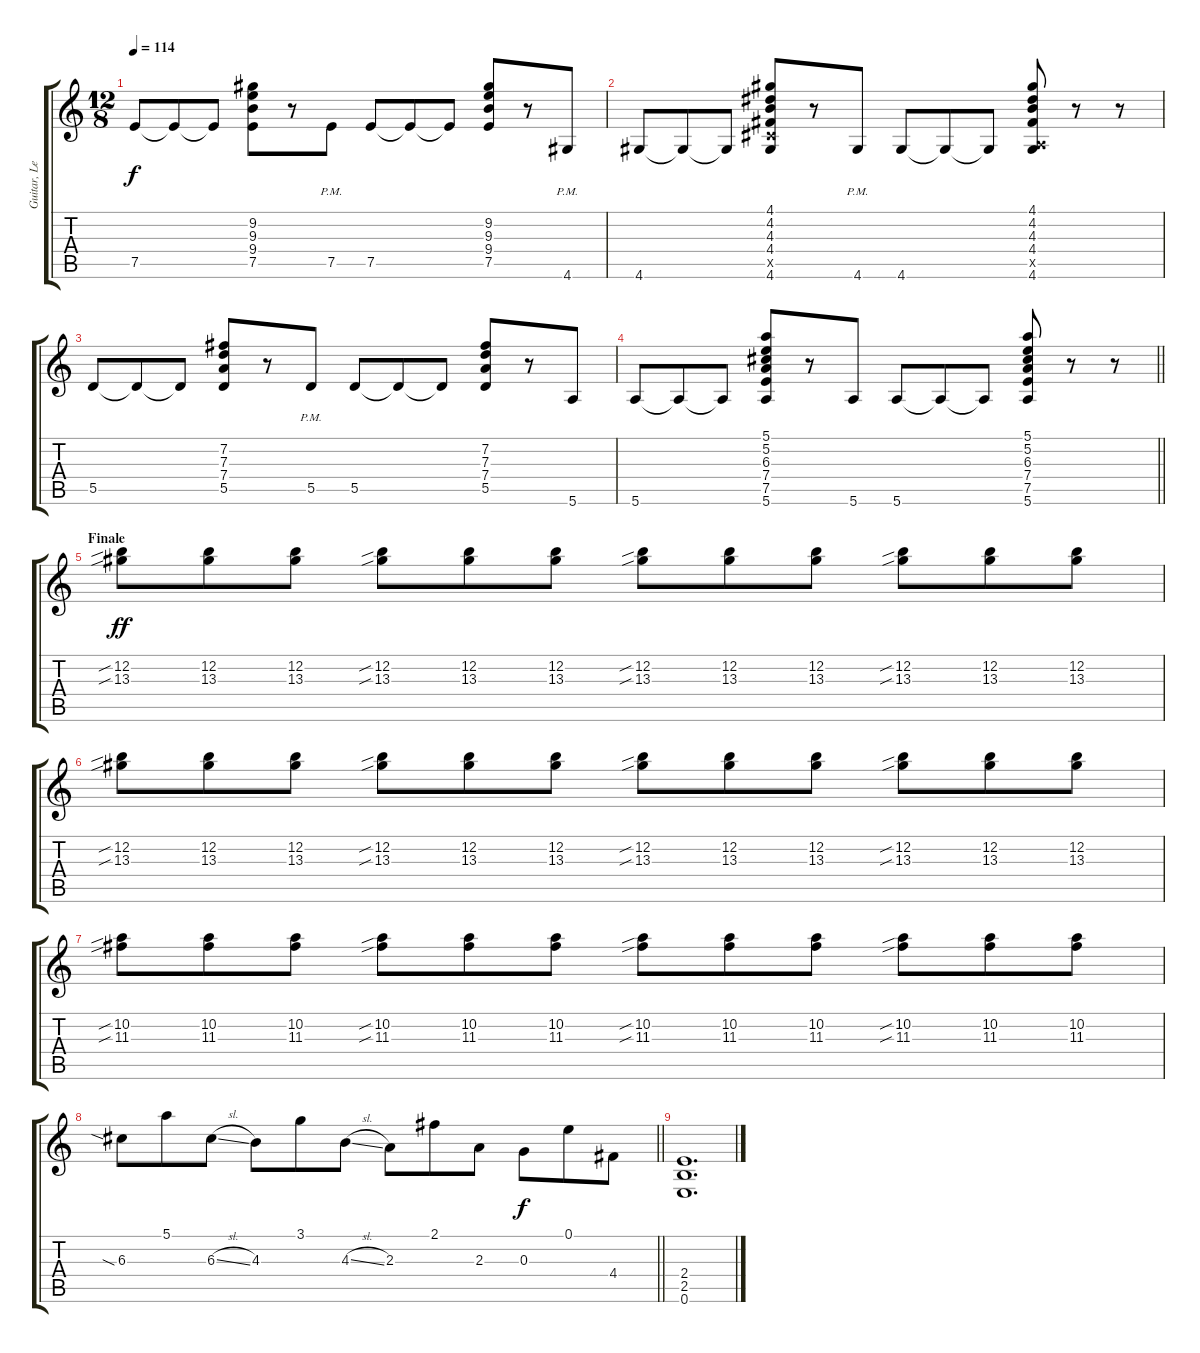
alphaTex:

\track ("Guitar, Lead" "Guitar, Le") {instrument electricguitarjazz}
\staff {score tabs}
\tuning (E4 B3 G3 D3 A2 E2) {hide}
\ts (12 8)
\tempo 114
\clef g2
\ks c
7.5.8{dy f} 7.5{t}.8 7.5{t}.8 (9.2 9.3 9.4 7.5).8 r.8 7.5{pm}.8 7.5.8 7.5{t}.8 7.5{t}.8 (9.2 9.3 9.4 7.5).8 r.8 4.6{pm}.8 |
4.6.8 4.6{t}.8 4.6{t}.8 (4.1 4.2 4.3 4.4 4.5{x} 4.6).8 r.8 4.6{pm}.8 4.6.8 4.6{t}.8 4.6{t}.8 (4.1 4.2 4.3 4.4 0.5{x} 4.6).8 r.8 r.8 |
5.5.8 5.5{t}.8 5.5{t}.8 (7.2 7.3 7.4 5.5).8 r.8 5.5{pm}.8 5.5.8 5.5{t}.8 5.5{t}.8 (7.2 7.3 7.4 5.5).8 r.8 5.6.8 |
\barLineRight lightlight
5.6.8 5.6{t}.8 5.6{t}.8 (5.1 5.2 6.3 7.4 7.5 5.6).8 r.8 5.6.8 5.6.8 5.6{t}.8 5.6{t}.8 (5.1 5.2 6.3 7.4 7.5 5.6).8 r.8 r.8 |
\section ("" "Finale")
(12.2{sib} 13.3{sib}).8{dy ff} (12.2 13.3).8 (12.2 13.3).8 (12.2{sib} 13.3{sib}).8 (12.2 13.3).8 (12.2 13.3).8 (12.2{sib} 13.3{sib}).8 (12.2 13.3).8 (12.2 13.3).8 (12.2{sib} 13.3{sib}).8 (12.2 13.3).8 (12.2 13.3).8 |
(12.2{sib} 13.3{sib}).8 (12.2 13.3).8 (12.2 13.3).8 (12.2{sib} 13.3{sib}).8 (12.2 13.3).8 (12.2 13.3).8 (12.2{sib} 13.3{sib}).8 (12.2 13.3).8 (12.2 13.3).8 (12.2{sib} 13.3{sib}).8 (12.2 13.3).8 (12.2 13.3).8 |
(10.2{sib} 11.3{sib}).8 (10.2 11.3).8 (10.2 11.3).8 (10.2{sib} 11.3{sib}).8 (10.2 11.3).8 (10.2 11.3).8 (10.2{sib} 11.3{sib}).8 (10.2 11.3).8 (10.2 11.3).8 (10.2{sib} 11.3{sib}).8 (10.2 11.3).8 (10.2 11.3).8 |
\barLineRight lightlight
6.3{sia}.8 5.1.8 6.3{sl}.8 4.3.8 3.1.8 4.3{sl}.8 2.3.8 2.1.8 2.3.8 0.3.8{dy f} 0.1.8 4.4.8 |
(2.4 2.5 0.6).1{d}
